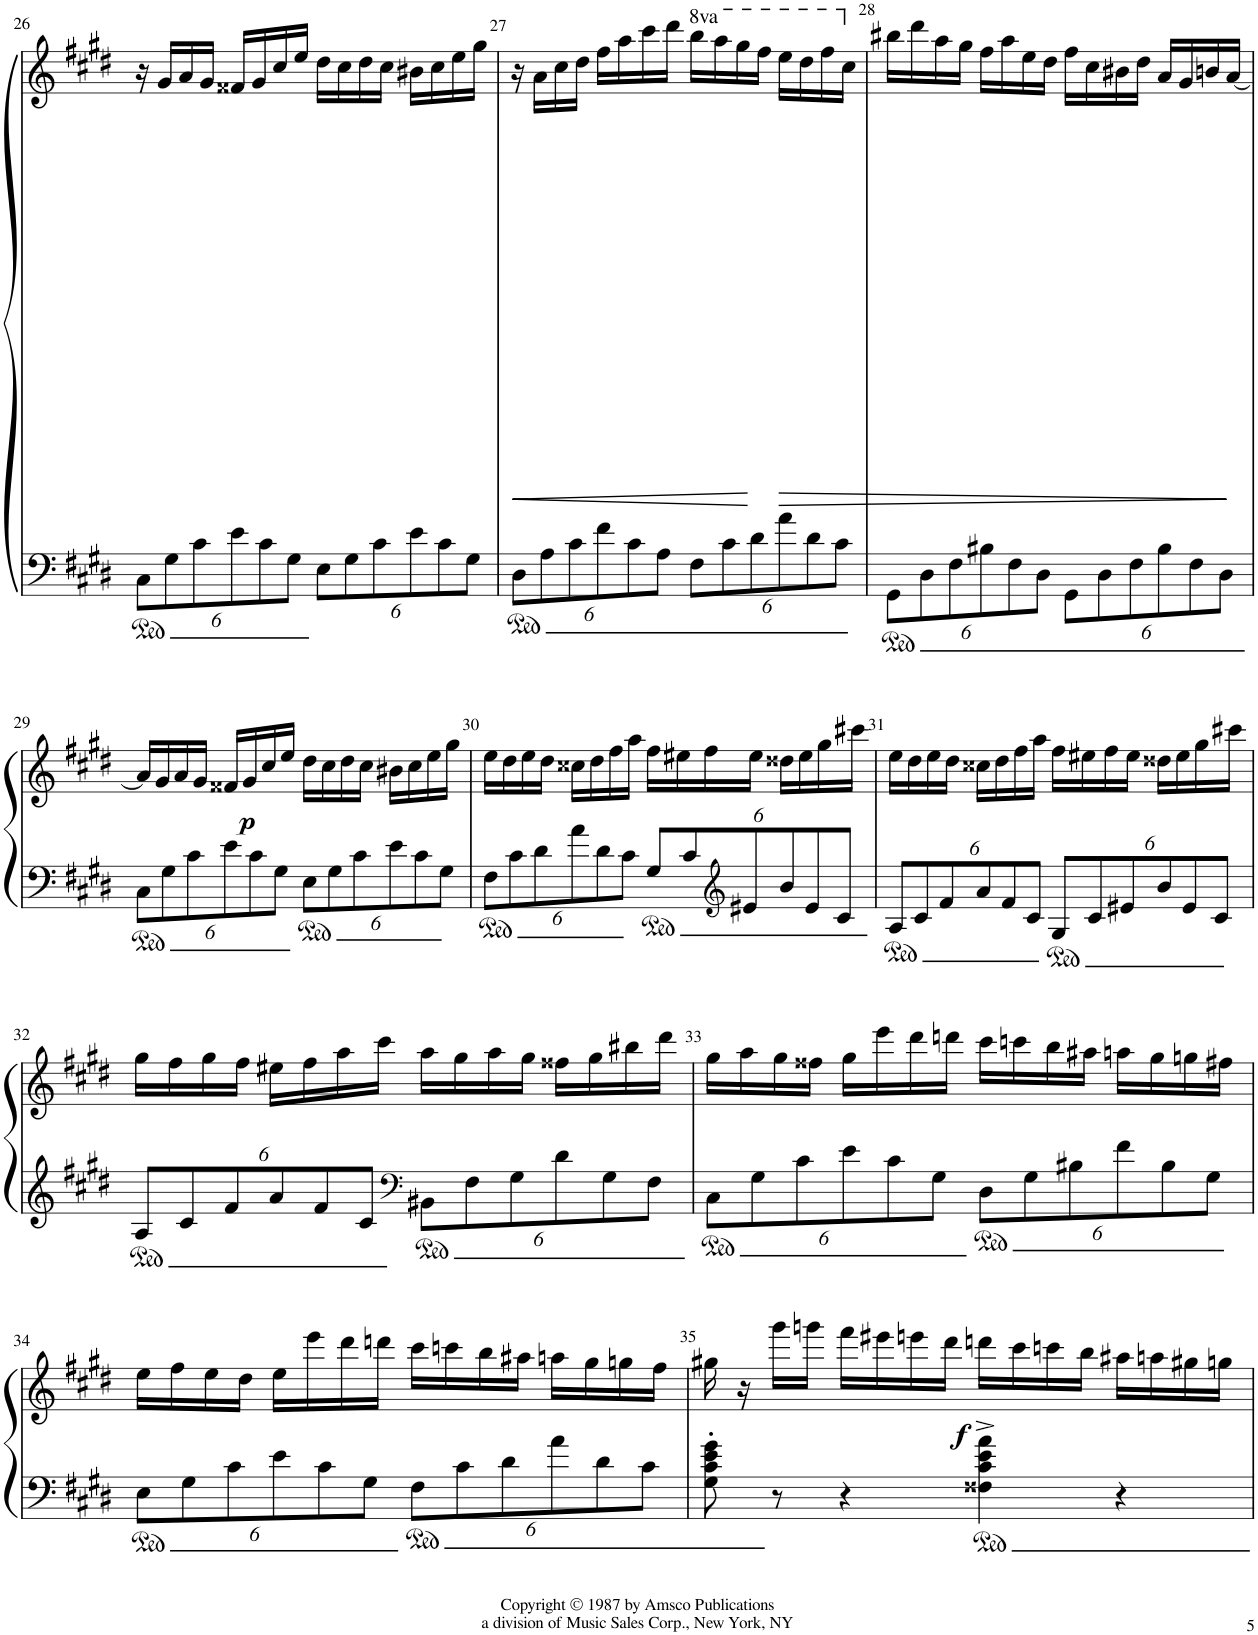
**kern	**kern	**dynam
*part1	*part1	*part1
*staff2	*staff1	*staff1/2
*I"Piano	*	*
*I'Pno	*	*
!!LO:PB:g=z
*clefF4	*clefG2	*
*k[f#c#g#d#]	*k[f#c#g#d#]	*
*M4/4	*M4/4	*
*met(c)	*met(c)	*
*Xbrackettup	*	*
=26	=26	=26
12C#\L	16r	.
.	16g#/LL	.
12G#\	.	.
.	16a/	.
12c#\	.	.
.	16g#/JJ	.
12e\	16f##X/LL	.
.	16g#/	.
12c#\	.	.
.	16cc#/	.
12G#\J	.	.
.	16ee/JJ	.
12E\L	16dd#\LL	.
.	16cc#\	.
12G#\	.	.
.	16dd#\	.
12c#\	.	.
.	16cc#\JJ	.
12e\	16b#X\LL	.
.	16cc#\	.
12c#\	.	.
.	16ee\	.
12G#\J	.	.
.	16gg#\JJ	.
=27	=27	=27
!	!	!LO:HP:b
12D#\L	16r	<
.	16a\LL	.
12A\	.	.
.	16cc#\	.
12c#\	.	.
.	16dd#\JJ	.
12f#\	16ff#\LL	.
.	16aa\	.
12c#\	.	.
.	16ccc#\	.
12A\J	.	.
.	16ddd#\JJ	.
*	*8va	*
12F#\L	16bbb\LL	.
.	16aaa\	.
12c#\	.	.
.	16ggg#\	.
12d#\	.	.
.	16fff#\JJ	.
!	!	!LO:HP:n=1:b
12a\	16eee\LL	[ >
.	16ddd#\	.
12d#\	.	.
.	16fff#\	.
12c#\J	.	.
.	16ccc#\JJ	.
=28	=28	=28
*	*X8va	*
12GG#\L	16bb#X\LL	.
.	16ddd#\	.
12D#\	.	.
.	16aa\	.
12F#\	.	.
.	16gg#\JJ	.
12B#X\	16ff#\LL	.
.	16aa\	.
12F#\	.	.
.	16ee\	.
12D#\J	.	.
.	16dd#\JJ	.
12GG#\L	16ff#\LL	.
.	16cc#\	.
12D#\	.	.
.	16b#X\	.
12F#\	.	.
.	16dd#\JJ	.
12B#\	16a/LL	.
.	16g#/	.
12F#\	.	.
.	16bn/	.
12D#\J	.	.
.	[16a/JJ	]
!!LO:LB:g=z
=29	=29	=29
!	!	!LO:DY:b
12C#\L	16a/LL]	p
.	16g#/	.
12G#\	.	.
.	16a/	.
12c#\	.	.
.	16g#/JJ	.
12e\	16f##X/LL	.
.	16g#/	.
12c#\	.	.
.	16cc#/	.
12G#\J	.	.
.	16ee/JJ	.
12E\L	16dd#\LL	.
.	16cc#\	.
12G#\	.	.
.	16dd#\	.
12c#\	.	.
.	16cc#\JJ	.
12e\	16b#X\LL	.
.	16cc#\	.
12c#\	.	.
.	16ee\	.
12G#\J	.	.
.	16gg#\JJ	.
=30	=30	=30
12F#\L	16ee\LL	.
.	16dd#\	.
12c#\	.	.
.	16ee\	.
12d#\	.	.
.	16dd#\JJ	.
12a\	16cc##X\LL	.
.	16dd#\	.
12d#\	.	.
.	16ff#\	.
12c#\J	.	.
.	16aa\JJ	.
12G#/L	16ff#\LL	.
.	16ee#X\	.
12c#/	.	.
.	16ff#\	.
*clefG2	*	*
12e#X/	.	.
.	16ee#\JJ	.
12b/	16dd##X\LL	.
.	16ee#\	.
12e#/	.	.
.	16gg#\	.
12c#/J	.	.
.	16ccc#X\JJ	.
=31	=31	=31
12A/L	16ee\LL	.
.	16dd#\	.
12c#/	.	.
.	16ee\	.
12f#/	.	.
.	16dd#\JJ	.
12a/	16cc##X\LL	.
.	16dd#\	.
12f#/	.	.
.	16ff#\	.
12c#/J	.	.
.	16aa\JJ	.
12G#/L	16ff#\LL	.
.	16ee#X\	.
12c#/	.	.
.	16ff#\	.
12e#X/	.	.
.	16ee#\JJ	.
12b/	16dd##X\LL	.
.	16ee#\	.
12e#/	.	.
.	16gg#\	.
12c#/J	.	.
.	16ccc#X\JJ	.
!!LO:LB:g=z
=32	=32	=32
12A/L	16gg#\LL	.
.	16ff#\	.
12c#/	.	.
.	16gg#\	.
12f#/	.	.
.	16ff#\JJ	.
12a/	16ee#X\LL	.
.	16ff#\	.
12f#/	.	.
.	16aa\	.
12c#/J	.	.
.	16ccc#\JJ	.
*clefF4	*	*
12BB#X\L	16aa\LL	.
.	16gg#\	.
12F#\	.	.
.	16aa\	.
12G#\	.	.
.	16gg#\JJ	.
12d#\	16ff##X\LL	.
.	16gg#\	.
12G#\	.	.
.	16bb#X\	.
12F#\J	.	.
.	16ddd#\JJ	.
=33	=33	=33
12C#\L	16gg#\LL	.
.	16aa\	.
12G#\	.	.
.	16gg#\	.
12c#\	.	.
.	16ff##X\JJ	.
12e\	16gg#\LL	.
.	16eee\	.
12c#\	.	.
.	16ddd#\	.
12G#\J	.	.
.	16dddn\JJ	.
12D#\L	16ccc#\LL	.
.	16cccn\	.
12G#\	.	.
.	16bb\	.
12B#X\	.	.
.	16aa#X\JJ	.
12f#\	16aan\LL	.
.	16gg#\	.
12B#\	.	.
.	16ggn\	.
12G#\J	.	.
.	16ff#X\JJ	.
!!LO:LB:g=z
=34	=34	=34
12E\L	16ee\LL	.
.	16ff#\	.
12G#\	.	.
.	16ee\	.
12c#\	.	.
.	16dd#\JJ	.
12e\	16ee\LL	.
.	16eee\	.
12c#\	.	.
.	16ddd#\	.
12G#\J	.	.
.	16dddn\JJ	.
12F#\L	16ccc#\LL	.
.	16cccn\	.
12c#\	.	.
.	16bb\	.
12d#\	.	.
.	16aa#X\JJ	.
12a\	16aan\LL	.
.	16gg#\	.
12d#\	.	.
.	16ggn\	.
12c#\J	.	.
.	16ff#\JJ	.
=35	=35	=35
8G#\' 8c#\' 8e\' 8g#\'	16gg#X\	.
.	16r	.
!	!	!LO:DY:b
8r	16ggg#\LL	f
.	16gggn\JJ	.
4r	16fff#\LL	.
.	16eee#X\	.
.	16eeen\	.
.	16ddd#\JJ	.
4F##X\^ 4c#\^ 4e\^ 4a\^	16dddn\LL	.
.	16ccc#\	.
.	16cccn\	.
.	16bb\JJ	.
4r	16aa#X\LL	.
.	16aan\	.
.	16gg#X\	.
.	16ggn\JJ	.
=	=	=
*-	*-	*-
